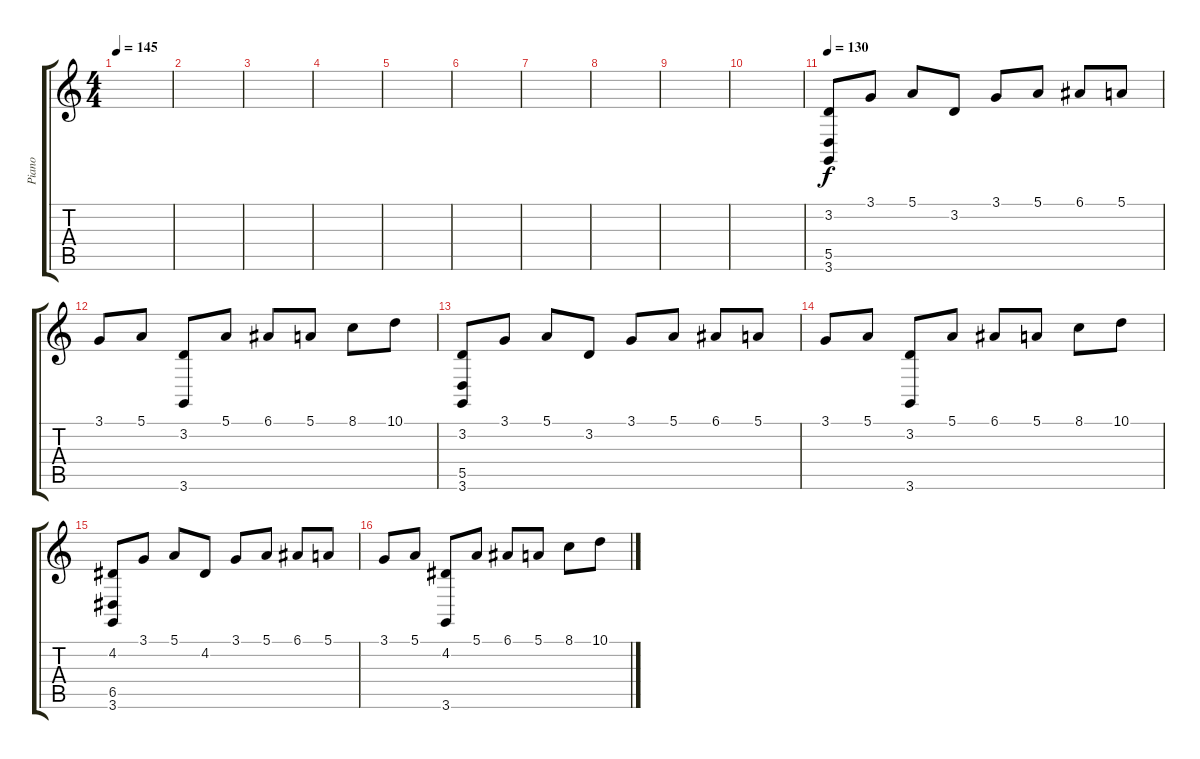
\track ("Piano" "Piano") {instrument acousticgrandpiano}
\staff {score tabs}
\tuning (E4 B3 G3 D3 A2 E2) {hide}
\ts (4 4)
\tempo 145
\clef g2
\ks c
|
|
|
|
|
|
|
|
|
|
\tempo 130
(3.2 5.5 3.6).8 3.1.8 5.1.8 3.2.8 3.1.8 5.1.8 6.1.8 5.1.8 |
3.1.8 5.1.8 (3.2 3.6).8 5.1.8 6.1.8 5.1.8 8.1.8 10.1.8 |
(3.2 5.5 3.6).8 3.1.8 5.1.8 3.2.8 3.1.8 5.1.8 6.1.8 5.1.8 |
3.1.8 5.1.8 (3.2 3.6).8 5.1.8 6.1.8 5.1.8 8.1.8 10.1.8 |
(4.2 6.5 3.6).8 3.1.8 5.1.8 4.2.8 3.1.8 5.1.8 6.1.8 5.1.8 |
3.1.8 5.1.8 (4.2 3.6).8 5.1.8 6.1.8 5.1.8 8.1.8 10.1.8
